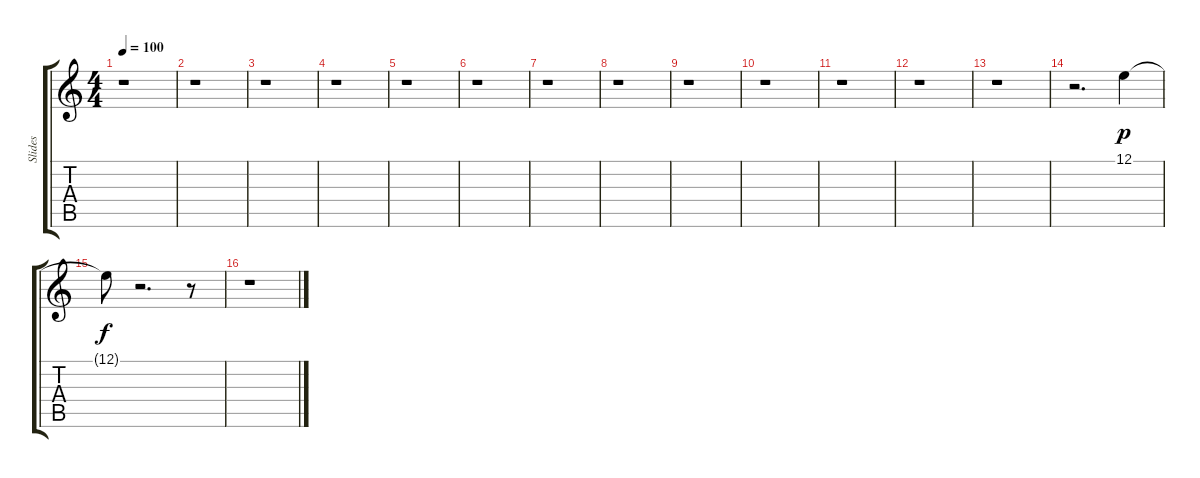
\track ("Slides" "Slides") {instrument cello}
\staff {score tabs}
\tuning (E4 B3 G3 D3 A2 E2) {hide}
\ts (4 4)
\tempo 100
\clef g2
\ks c
r.1{dy p} |
r.1 |
r.1 |
r.1 |
r.1 |
r.1 |
r.1 |
r.1 |
r.1 |
r.1 |
r.1 |
r.1 |
r.1 |
r.2{d} 12.1.4{instrument cello} |
12.1{t}.8{dy f} r.2{d} r.8 |
r.1
